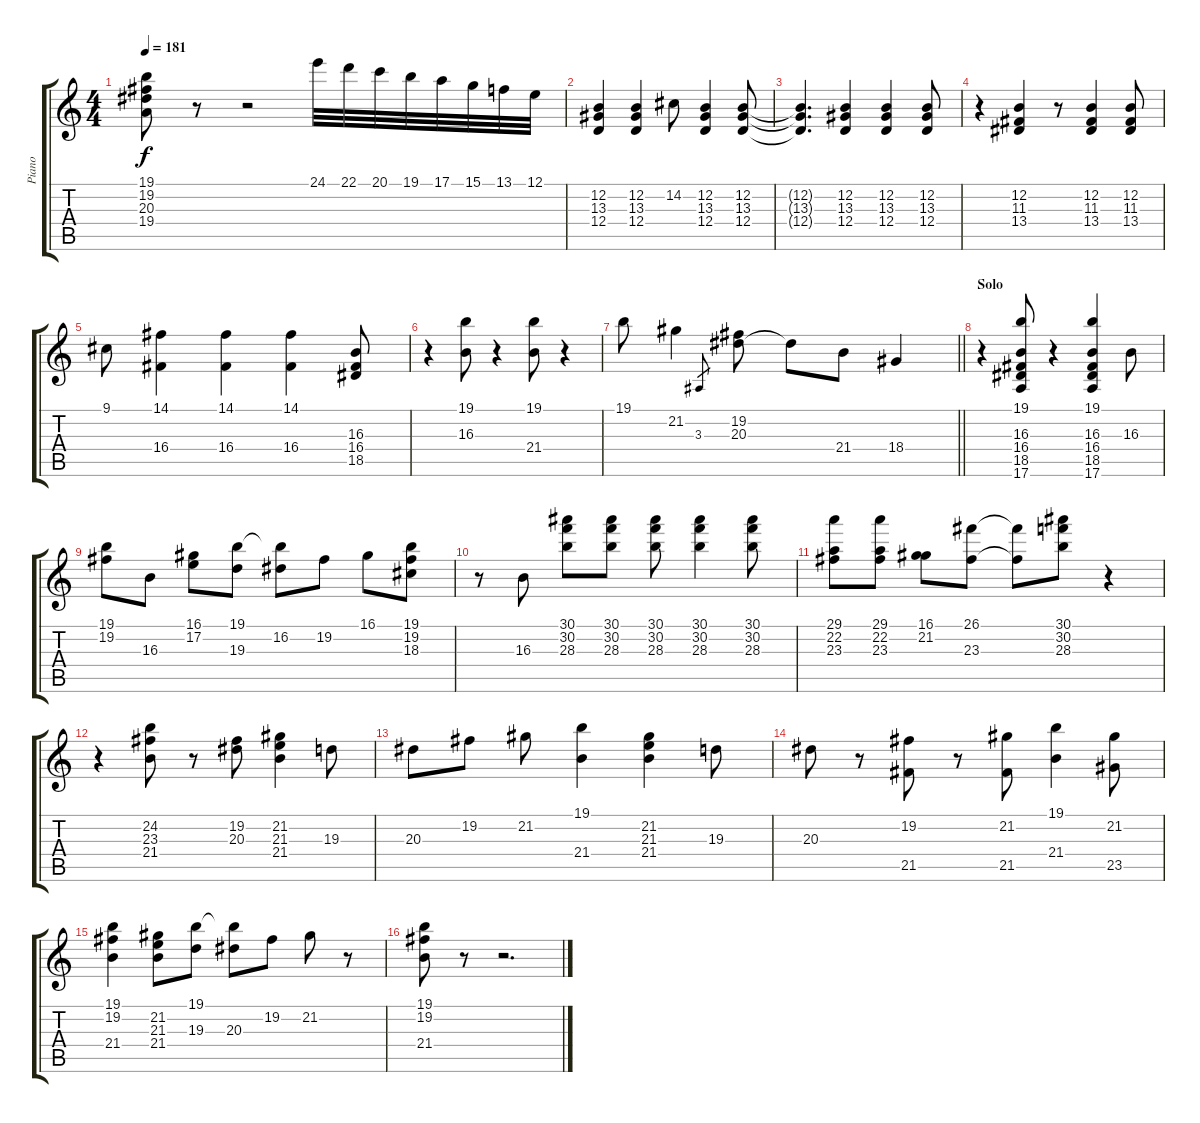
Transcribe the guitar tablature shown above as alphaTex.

\track ("Piano" "Piano") {instrument electricpiano2}
\staff {score tabs}
\tuning (E4 B3 G3 D3 A2 E2) {hide}
\ts (4 4)
\tempo 181
\clef g2
\ks c
(19.1 19.2 20.3 19.4).8{dy f} r.8 r.2 24.1.32 22.1.32 20.1.32 19.1.32 17.1.32 15.1.32 13.1.32 12.1.32 |
(12.2 13.3 12.4).4 (12.2 13.3 12.4).4 14.2.8 (12.2 13.3 12.4).4 (12.2 13.3 12.4).8 |
(12.2{t} 13.3{t} 12.4{t}).4{d} (12.2 13.3 12.4).4 (12.2 13.3 12.4).4 (12.2 13.3 12.4).8 |
r.4 (12.2 11.3 13.4).4 r.8 (12.2 11.3 13.4).4 (12.2 11.3 13.4).8 |
9.1.8 (14.1 16.4).4 (14.1 16.4).4 (14.1 16.4).4 (16.3 16.4 18.5).8 |
r.4 (19.1 16.3).8 r.4 (19.1 21.4).8 r.4 |
\barLineRight lightlight
19.1.8 21.2.4 3.3.8{gr} (19.2 20.3).8 20.3{t}.8 21.4.8 18.4.4 |
\section ("" "Solo")
r.4 (19.1 16.3 16.4 18.5 17.6).8 r.4 (19.1 16.3 16.4 18.5 17.6).4 16.3.8 |
(19.1 19.2).8 16.3.8 (16.1 17.2).8 (19.1 19.3).8 (19.1{t} 16.2).8 19.2.8 16.1.8 (19.1 19.2 18.3).8 |
r.8 16.3.8 (30.1 30.2 28.3).8 (30.1 30.2 28.3).8 (30.1 30.2 28.3).8 (30.1 30.2 28.3).4 (30.1 30.2 28.3).8 |
(29.1 22.2 23.3).8 (29.1 22.2 23.3).8 (16.1 21.2).8 (26.1 23.3).8 (26.1{t} 23.3{t}).8 (30.1 30.2 28.3).8 r.4 |
r.4 (24.2 23.3 21.4).8 r.8 (19.2 20.3).8 (21.2 21.3 21.4).4 19.3.8 |
20.3.8 19.2.8 21.2.8 (19.1 21.4).4 (21.2 21.3 21.4).4 19.3.8 |
20.3.8 r.8 (19.2 21.5).8 r.8 (21.2 21.5).8 (19.1 21.4).4 (21.2 23.5).8 |
(19.1 19.2 21.4).4 (21.2 21.3 21.4).8 (19.1 19.3).8 (19.1{t} 20.3).8 19.2.8 21.2.8 r.8 |
(19.1 19.2 21.4).8 r.8 r.2{d}
